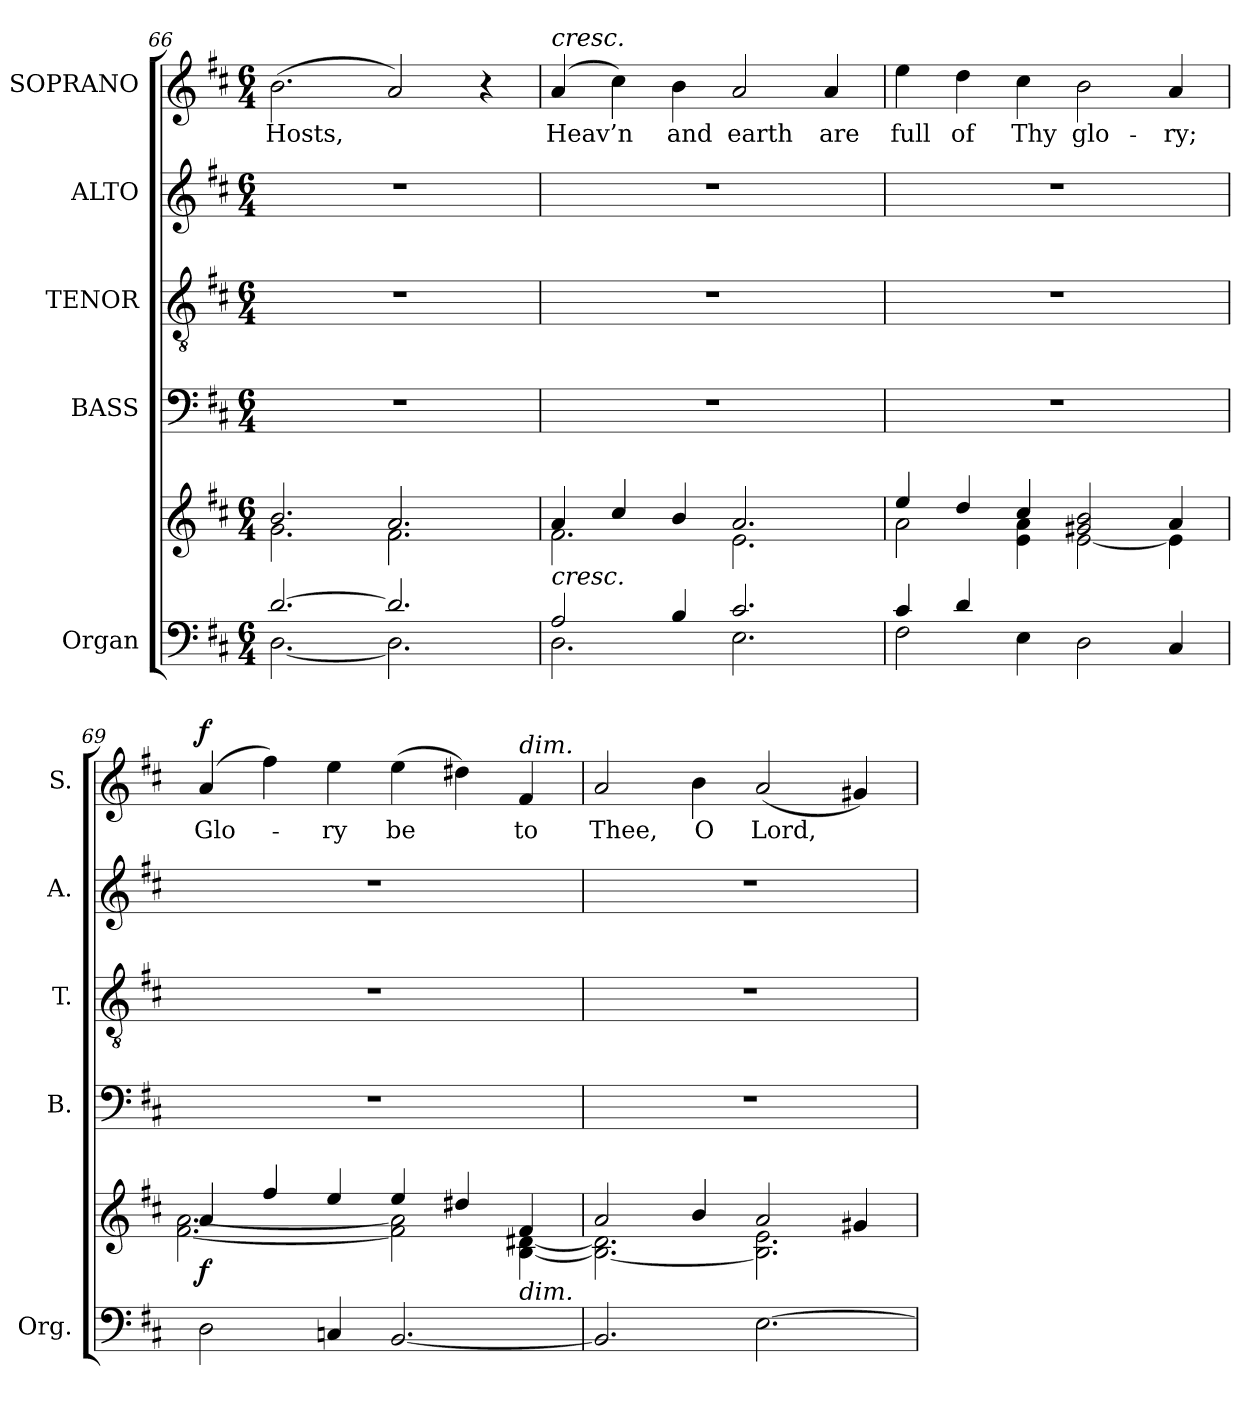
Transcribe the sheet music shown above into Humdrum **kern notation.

**kern	**kern	**dynam	**kern	**kern	**kern	**kern	**text	**dynam
*part5	*part5	*part5	*part4	*part3	*part2	*part1	*part1	*part1
*staff6	*staff5	*staff5/6	*staff4	*staff3	*staff2	*staff1	*staff1	*staff1
*I"Organ	*	*	*I"BASS	*I"TENOR	*I"ALTO	*I"SOPRANO	*	*
*I'Org.	*	*	*I'B.	*I'T.	*I'A.	*I'S.	*	*
!!LO:PB:g=z
*clefF4	*clefG2	*	*clefF4	*clefGv2	*clefG2	*clefG2	*	*
*	*	*	*	*ITrd7c12	*	*	*	*
*k[f#c#]	*k[f#c#]	*	*k[f#c#]	*k[f#c#]	*k[f#c#]	*k[f#c#]	*	*
*D:	*D:	*	*D:	*D:	*D:	*D:	*	*
*M6/4	*M6/4	*	*M6/4	*M6/4	*M6/4	*M6/4	*	*
=66	=66	=66	=66	=66	=66	=66	=66	=66
*^	*^	*	*	*	*	*	*	*
!	!	!	!	!	!LO:N:vis=1	!LO:N:vis=1	!LO:N:vis=1	!	!	!
!	!	!	!	!	!	!	!	!	!LO:LY:b:color=#000000	!
[2.di/	[2.Di\	2.bi/	2.gi\	.	1.r	1.r	1.r	(2.bi\	Hosts,	.
2.di/]	2.Di\]	2.ai/	2.f#i\	.	.	.	.	2ai/)	.	.
.	.	.	.	.	.	.	.	4r	.	.
=67	=67	=67	=67	=67	=67	=67	=67	=67	=67	=67
!	!	!	!	!	!LO:N:vis=1	!LO:N:vis=1	!LO:N:vis=1	!	!	!
!	!	!	!	!	!	!	!	!LO:TX:a:i:t=cresc.	!	!
!LO:TX:a:i:t=cresc.	!	!	!	!	!	!	!	!	!	!
!	!	!	!	!	!	!	!	!	!LO:LY:b:color=#000000	!
2Ai/	2.Di\	4ai/	2.f#i\	.	1.r	1.r	1.r	(4ai/	Heav’n	.
.	.	4cc#i/	.	.	.	.	.	4cc#i\)	.	.
!	!	!	!	!	!	!	!	!	!LO:LY:b:color=#000000	!
4Bi/	.	4bi/	.	.	.	.	.	4bi\	and	.
!	!	!	!	!	!	!	!	!	!LO:LY:b:color=#000000	!
2.c#i/	2.Ei\	2.ai/	2.ei\	.	.	.	.	2ai/	earth	.
!	!	!	!	!	!	!	!	!	!LO:LY:b:color=#000000	!
.	.	.	.	.	.	.	.	4ai/	are	.
=68	=68	=68	=68	=68	=68	=68	=68	=68	=68	=68
!	!	!	!	!	!LO:N:vis=1	!LO:N:vis=1	!LO:N:vis=1	!	!	!
!	!	!	!	!	!	!	!	!	!LO:LY:b:color=#000000	!
4c#i/	2F#i\	4eei/	2ai\	.	1.r	1.r	1.r	4eei\	full	.
!	!	!	!	!	!	!	!	!	!LO:LY:b:color=#000000	!
4di/	.	4ddi/	.	.	.	.	.	4ddi\	of	.
!	!	!	!	!	!	!	!	!	!LO:LY:b:color=#000000	!
4Ei\	4ryy	4cc#i/	4ei\ 4ai	.	.	.	.	4cc#i\	Thy	.
!	!	!	!	!	!	!	!	!	!LO:LY:b:color=#000000	!
2Di\	2.ryy	2g#Xi/ 2bi	[2ei\	.	.	.	.	2bi\	glo-	.
!	!	!	!	!	!	!	!	!	!LO:LY:b:color=#000000	!
4C#i/	.	4ai/	4ei\]	.	.	.	.	4ai/	-ry;	.
*v	*v	*	*	*	*	*	*	*	*	*
=69	=69	=69	=69	=69	=69	=69	=69	=69	=69
!	!	!	!	!LO:N:vis=1	!LO:N:vis=1	!LO:N:vis=1	!	!	!
!	!	!	!	!	!	!	!	!LO:LY:b:color=#000000	!
2Di\	4ai/	[2.f#i\ [2.ai	f	1.r	1.r	1.r	(4ai/	Glo-	f
.	4ff#i/	.	.	.	.	.	4ff#i\)	.	.
!	!	!	!	!	!	!	!	!LO:LY:b:color=#000000	!
4Cni/	4eei/	.	.	.	.	.	4eei\	-ry	.
!	!	!	!	!	!	!	!	!LO:LY:b:color=#000000	!
[2.BBi/	4eei/	2f#i\] 2ai]	.	.	.	.	(4eei\	be	.
.	4dd#Xi/	.	.	.	.	.	4dd#Xi\)	.	.
!	!	!	!	!	!	!	!LO:TX:a:i:t=dim.	!	!
!	!LO:TX:b:i:t=dim.	!	!	!	!	!	!	!	!
!	!	!	!	!	!	!	!	!LO:LY:b:color=#000000	!
.	4f#i/	[4Bi\ [4d#Xi	.	.	.	.	4f#i/	to	.
=70	=70	=70	=70	=70	=70	=70	=70	=70	=70
!	!	!	!	!LO:N:vis=1	!LO:N:vis=1	!LO:N:vis=1	!	!	!
!	!	!	!	!	!	!	!	!LO:LY:b:color=#000000	!
2.BBi/]	2ai/	2.Bi\_ 2.d#i]	.	1.r	1.r	1.r	2ai/	Thee,	.
!	!	!	!	!	!	!	!	!LO:LY:b:color=#000000	!
.	4bi/	.	.	.	.	.	4bi\	O	.
!	!	!	!	!	!	!	!	!LO:LY:b:color=#000000	!
[2.Ei\	2ai/	2.Bi\] 2.ei	.	.	.	.	(2ai/	Lord,	.
.	4g#Xi/	.	.	.	.	.	4g#Xi/)	.	.
*	*v	*v	*	*	*	*	*	*	*
=	=	=	=	=	=	=	=	=
*-	*-	*-	*-	*-	*-	*-	*-	*-
